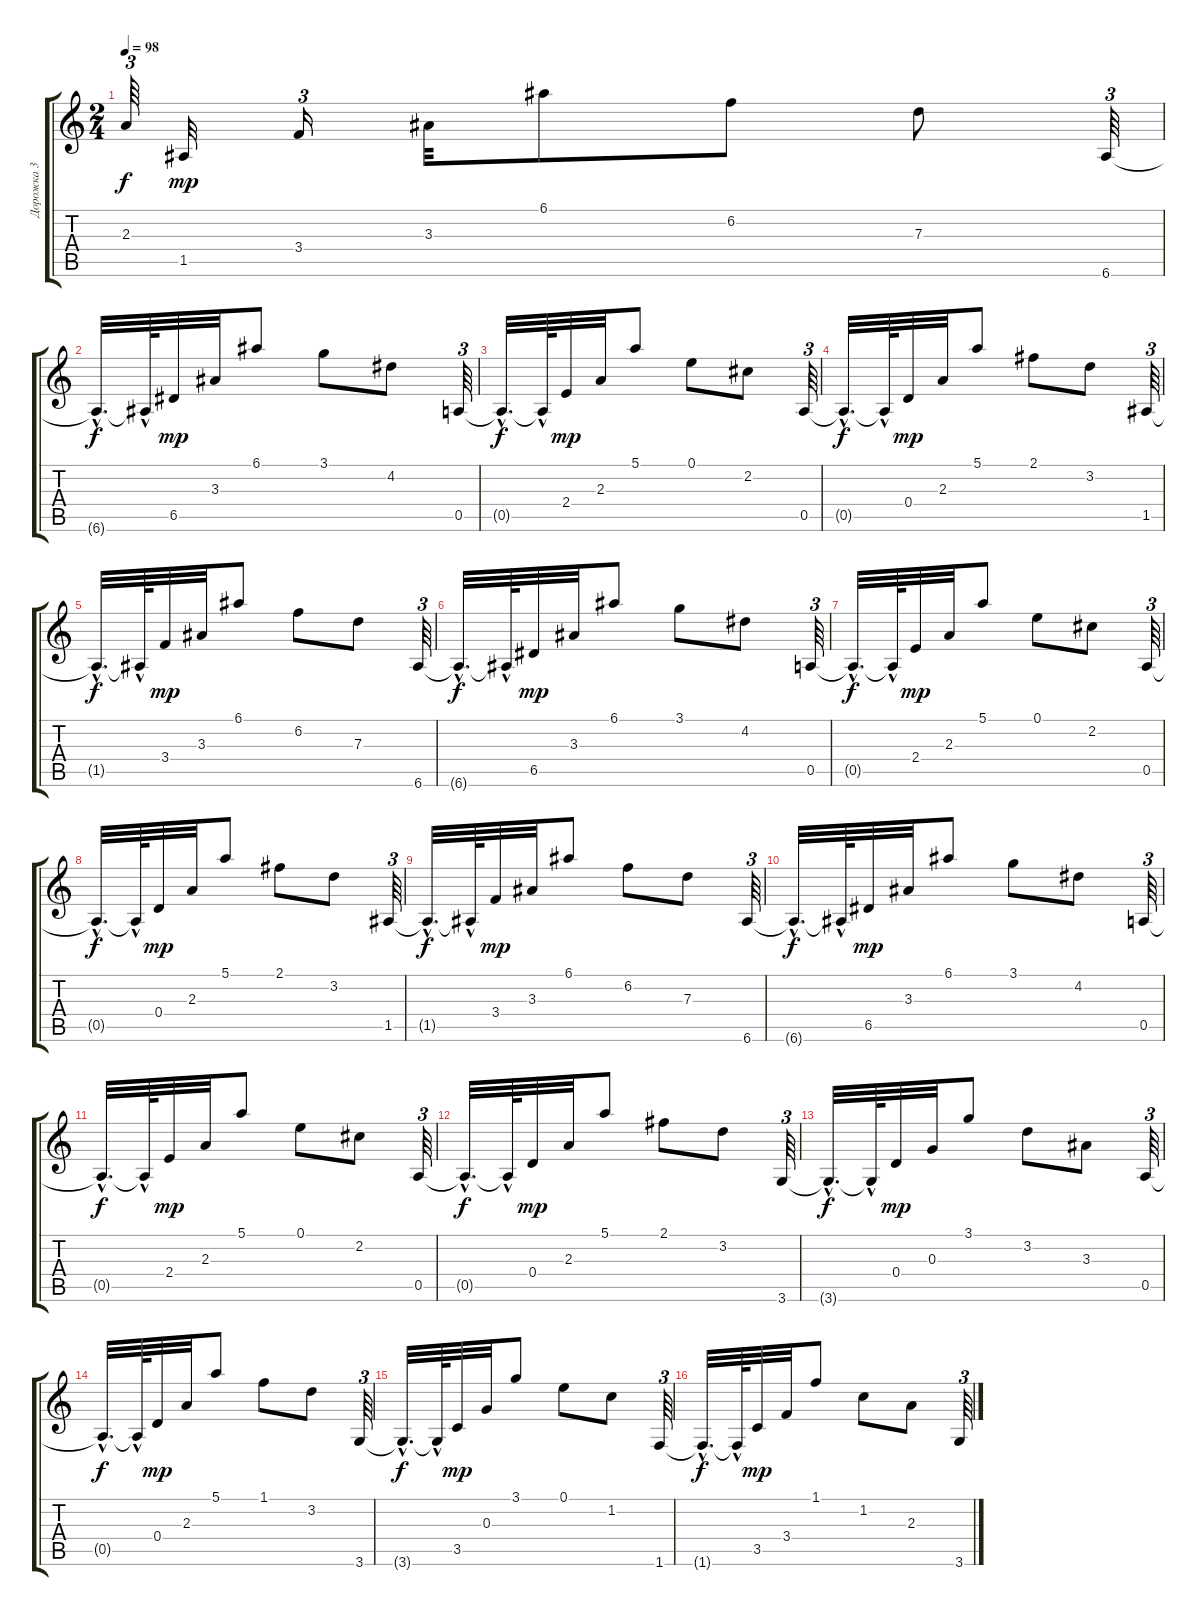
\track ("Дорожка 3" "Дорожка 3") {instrument distortionguitar}
\staff {score tabs}
\tuning (E4 B3 G3 D3 A2 E2) {hide}
\ts (2 4)
\tempo 98
\clef g2
\ks c
2.3{t}.64{tu (3 2) dy f} 1.5.32{dy mp} 3.4.16{tu (3 2)} 3.3.32 6.1.8 6.2.8 7.3.8 6.6.64{tu (3 2)} |
6.6{hac t}.32{d dy f} 6.6{hac t}.64 6.5.32{dy mp} 3.3.32 6.1.8 3.1.8 4.2.8 0.5.64{tu (3 2)} |
0.5{hac t}.32{d dy f} 0.5{hac t}.64 2.4.32{dy mp} 2.3.32 5.1.8 0.1.8 2.2.8 0.5.64{tu (3 2)} |
0.5{hac t}.32{d dy f} 0.5{hac t}.64 0.4.32{dy mp} 2.3.32 5.1.8 2.1.8 3.2.8 1.5.64{tu (3 2)} |
1.5{hac t}.32{d dy f} 1.5{hac t}.64 3.4.32{dy mp} 3.3.32 6.1.8 6.2.8 7.3.8 6.6.64{tu (3 2)} |
6.6{hac t}.32{d dy f} 6.6{hac t}.64 6.5.32{dy mp} 3.3.32 6.1.8 3.1.8 4.2.8 0.5.64{tu (3 2)} |
0.5{hac t}.32{d dy f} 0.5{hac t}.64 2.4.32{dy mp} 2.3.32 5.1.8 0.1.8 2.2.8 0.5.64{tu (3 2)} |
0.5{hac t}.32{d dy f} 0.5{hac t}.64 0.4.32{dy mp} 2.3.32 5.1.8 2.1.8 3.2.8 1.5.64{tu (3 2)} |
1.5{hac t}.32{d dy f} 1.5{hac t}.64 3.4.32{dy mp} 3.3.32 6.1.8 6.2.8 7.3.8 6.6.64{tu (3 2)} |
6.6{hac t}.32{d dy f} 6.6{hac t}.64 6.5.32{dy mp} 3.3.32 6.1.8 3.1.8 4.2.8 0.5.64{tu (3 2)} |
0.5{hac t}.32{d dy f} 0.5{hac t}.64 2.4.32{dy mp} 2.3.32 5.1.8 0.1.8 2.2.8 0.5.64{tu (3 2)} |
0.5{hac t}.32{d dy f} 0.5{hac t}.64 0.4.32{dy mp} 2.3.32 5.1.8 2.1.8 3.2.8 3.6.64{tu (3 2)} |
3.6{hac t}.32{d dy f} 3.6{hac t}.64 0.4.32{dy mp} 0.3.32 3.1.8 3.2.8 3.3.8 0.5.64{tu (3 2)} |
0.5{hac t}.32{d dy f} 0.5{hac t}.64 0.4.32{dy mp} 2.3.32 5.1.8 1.1.8 3.2.8 3.6.64{tu (3 2)} |
3.6{hac t}.32{d dy f} 3.6{hac t}.64 3.5.32{dy mp} 0.3.32 3.1.8 0.1.8 1.2.8 1.6.64{tu (3 2)} |
1.6{hac t}.32{d dy f} 1.6{hac t}.64 3.5.32{dy mp} 3.4.32 1.1.8 1.2.8 2.3.8 3.6.64{tu (3 2)}
